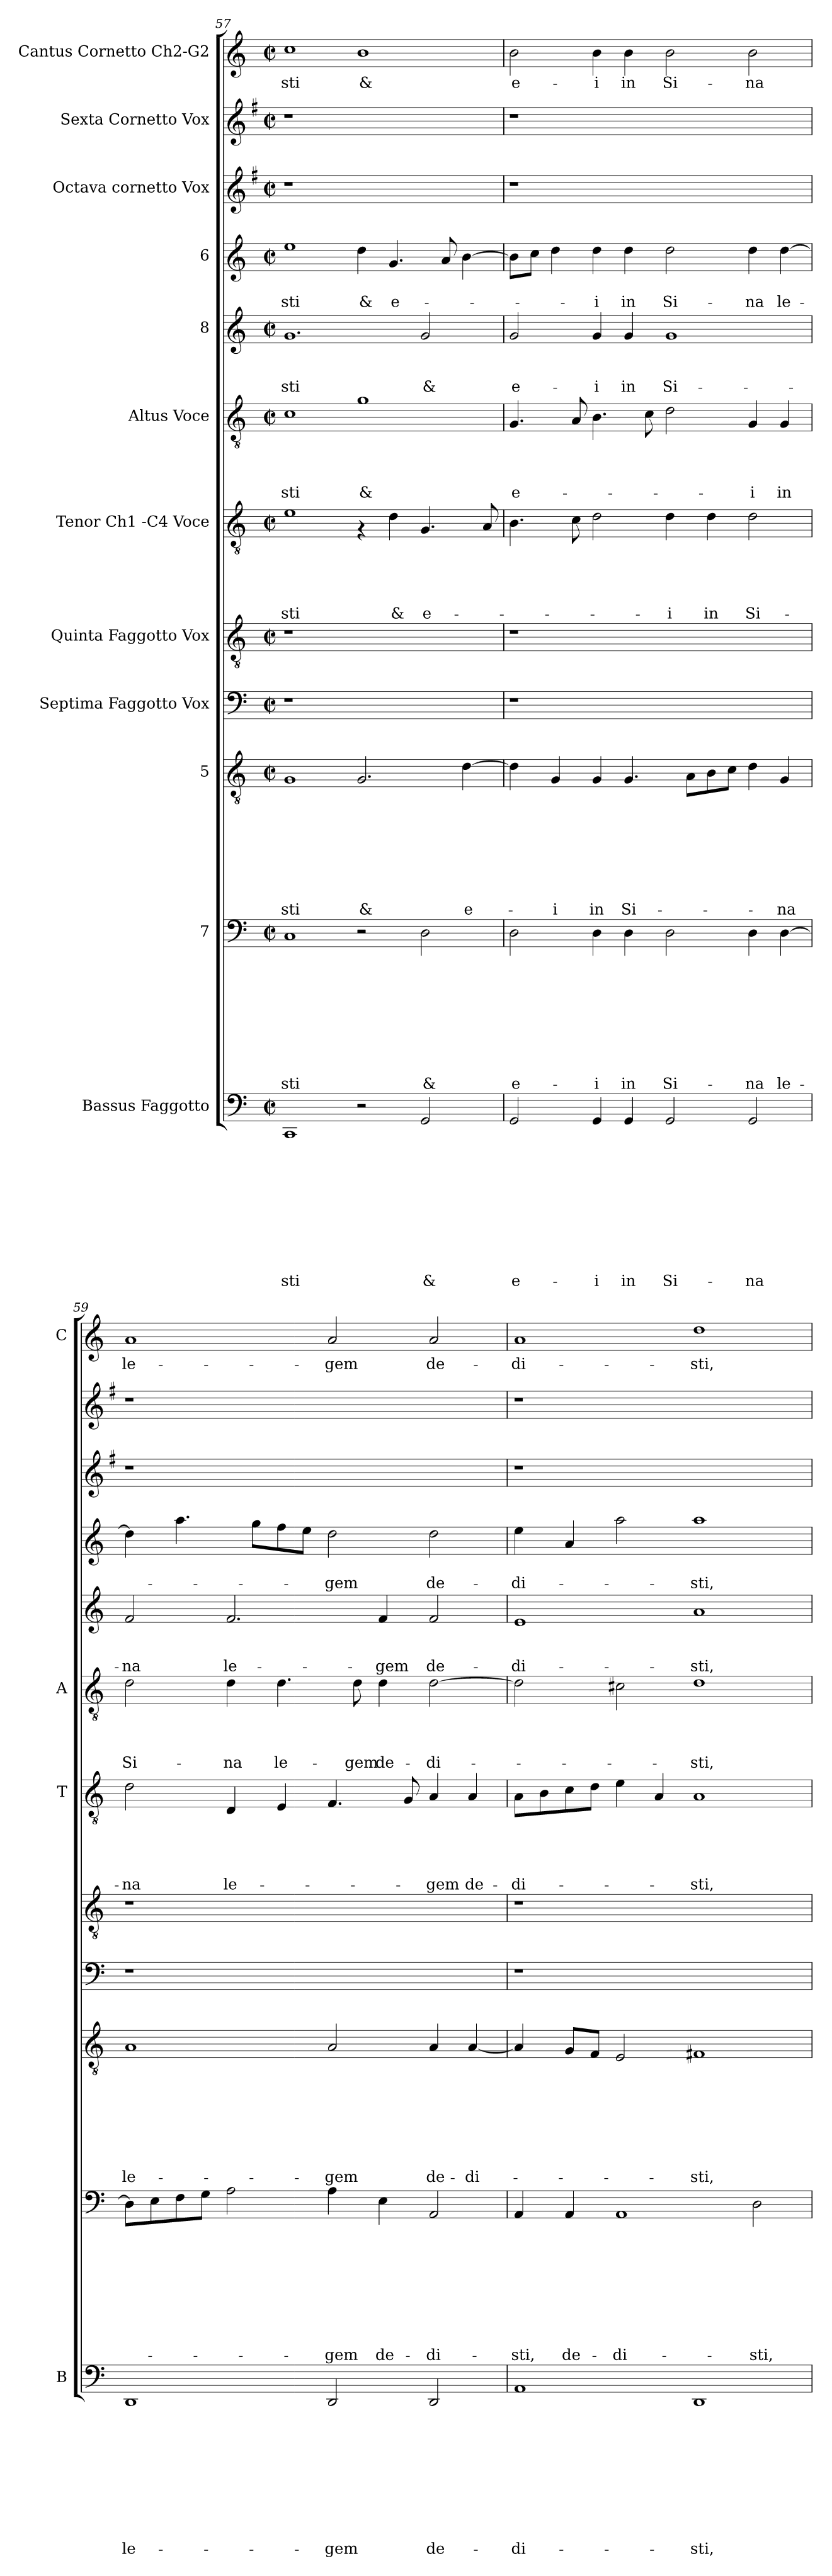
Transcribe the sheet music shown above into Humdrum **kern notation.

**kern	**text	**text	**text	**text	**text	**text	**text	**text	**text	**text	**kern	**text	**text	**text	**text	**text	**text	**text	**text	**text	**kern	**text	**text	**text	**text	**text	**text	**text	**text	**kern	**kern	**kern	**text	**text	**text	**text	**text	**kern	**text	**text	**text	**text	**kern	**text	**text	**text	**kern	**text	**text	**kern	**kern	**kern	**text
*part12	*part12	*part12	*part12	*part12	*part12	*part12	*part12	*part12	*part12	*part12	*part11	*part11	*part11	*part11	*part11	*part11	*part11	*part11	*part11	*part11	*part10	*part10	*part10	*part10	*part10	*part10	*part10	*part10	*part10	*part9	*part8	*part7	*part7	*part7	*part7	*part7	*part7	*part6	*part6	*part6	*part6	*part6	*part5	*part5	*part5	*part5	*part4	*part4	*part4	*part3	*part2	*part1	*part1
*staff12	*staff12	*staff12	*staff12	*staff12	*staff12	*staff12	*staff12	*staff12	*staff12	*staff12	*staff11	*staff11	*staff11	*staff11	*staff11	*staff11	*staff11	*staff11	*staff11	*staff11	*staff10	*staff10	*staff10	*staff10	*staff10	*staff10	*staff10	*staff10	*staff10	*staff9	*staff8	*staff7	*staff7	*staff7	*staff7	*staff7	*staff7	*staff6	*staff6	*staff6	*staff6	*staff6	*staff5	*staff5	*staff5	*staff5	*staff4	*staff4	*staff4	*staff3	*staff2	*staff1	*staff1
*I"Bassus Faggotto	*	*	*	*	*	*	*	*	*	*	*I"7	*	*	*	*	*	*	*	*	*	*I"5	*	*	*	*	*	*	*	*	*I"Septima Faggotto Vox	*I"Quinta Faggotto Vox	*I"Tenor Ch1 -C4 Voce	*	*	*	*	*	*I"Altus Voce	*	*	*	*	*I"8	*	*	*	*I"6	*	*	*I"Octava cornetto Vox	*I"Sexta Cornetto Vox	*I"Cantus Cornetto Ch2-G2	*
*I'B	*	*	*	*	*	*	*	*	*	*	*	*	*	*	*	*	*	*	*	*	*	*	*	*	*	*	*	*	*	*	*	*I'T	*	*	*	*	*	*I'A	*	*	*	*	*	*	*	*	*	*	*	*	*	*I'C	*
*clefF4	*	*	*	*	*	*	*	*	*	*	*clefF4	*	*	*	*	*	*	*	*	*	*clefGv2	*	*	*	*	*	*	*	*	*clefF4	*clefGv2	*clefGv2	*	*	*	*	*	*clefGv2	*	*	*	*	*clefG2	*	*	*	*clefG2	*	*	*clefG2	*clefG2	*clefG2	*
*	*	*	*	*	*	*	*	*	*	*	*	*	*	*	*	*	*	*	*	*	*	*	*	*	*	*	*	*	*	*	*	*	*	*	*	*	*	*	*	*	*	*	*	*	*	*	*	*	*	*ITrd4c7	*ITrd4c7	*	*
*k[]	*	*	*	*	*	*	*	*	*	*	*k[]	*	*	*	*	*	*	*	*	*	*k[]	*	*	*	*	*	*	*	*	*k[]	*k[]	*k[]	*	*	*	*	*	*k[]	*	*	*	*	*k[]	*	*	*	*k[]	*	*	*k[]	*k[]	*k[]	*
*C:	*	*	*	*	*	*	*	*	*	*	*C:	*	*	*	*	*	*	*	*	*	*C:	*	*	*	*	*	*	*	*	*C:	*C:	*C:	*	*	*	*	*	*C:	*	*	*	*	*C:	*	*	*	*C:	*	*	*C:	*C:	*C:	*
*M2/2	*	*	*	*	*	*	*	*	*	*	*M2/2	*	*	*	*	*	*	*	*	*	*M2/2	*	*	*	*	*	*	*	*	*M2/2	*M2/2	*M2/2	*	*	*	*	*	*M2/2	*	*	*	*	*M2/2	*	*	*	*M2/2	*	*	*M2/2	*M2/2	*M2/2	*
*met(c|)	*	*	*	*	*	*	*	*	*	*	*met(c|)	*	*	*	*	*	*	*	*	*	*met(c|)	*	*	*	*	*	*	*	*	*met(c|)	*met(c|)	*met(c|)	*	*	*	*	*	*met(c|)	*	*	*	*	*met(c|)	*	*	*	*met(c|)	*	*	*met(c|)	*met(c|)	*met(c|)	*
=57	=57	=57	=57	=57	=57	=57	=57	=57	=57	=57	=57	=57	=57	=57	=57	=57	=57	=57	=57	=57	=57	=57	=57	=57	=57	=57	=57	=57	=57	=57	=57	=57	=57	=57	=57	=57	=57	=57	=57	=57	=57	=57	=57	=57	=57	=57	=57	=57	=57	=57	=57	=57	=57
!	!	!	!	!	!	!	!	!	!	!LO:LY:b:rj	!	!	!	!	!	!	!	!	!	!LO:LY:b:rj	!	!	!	!	!	!	!	!	!LO:LY:b	!	!	!	!	!	!	!	!LO:LY:b	!	!	!	!	!LO:LY:b	!	!	!	!LO:LY:b	!	!	!LO:LY:b	!	!	!	!LO:LY:b
1CC	.	.	.	.	.	.	.	.	.	-sti	1C	.	.	.	.	.	.	.	.	-sti	1G	.	.	.	.	.	.	.	-sti	1r	1r	1e	.	.	.	.	-sti	1c	.	.	.	-sti	1.g	.	.	-sti	1ee	.	-sti	1r	1r	1cc	-sti
!	!	!	!	!	!	!	!	!	!	!	!	!	!	!	!	!	!	!	!	!	!	!	!	!	!	!	!	!	!LO:LY:b	!	!	!	!	!	!	!	!	!	!	!	!	!LO:LY:b	!	!	!	!	!	!	!LO:LY:b	!	!	!	!LO:LY:b
2r	.	.	.	.	.	.	.	.	.	.	2r	.	.	.	.	.	.	.	.	.	2.G/	.	.	.	.	.	.	.	&	1ryy	1ryy	4rF	.	.	.	.	.	1g	.	.	.	&	.	.	.	.	4dd\	.	&	1ryy	1ryy	1b	&
!	!	!	!	!	!	!	!	!	!	!	!	!	!	!	!	!	!	!	!	!	!	!	!	!	!	!	!	!	!	!	!	!	!	!	!	!	!LO:LY:b	!	!	!	!	!	!	!	!	!	!	!	!LO:LY:b	!	!	!	!
.	.	.	.	.	.	.	.	.	.	.	.	.	.	.	.	.	.	.	.	.	.	.	.	.	.	.	.	.	.	.	.	4d\	.	.	.	.	&	.	.	.	.	.	.	.	.	.	4.g/	.	e-	.	.	.	.
!	!	!	!	!	!	!	!	!	!	!LO:LY:b:rj	!	!	!	!	!	!	!	!	!	!LO:LY:b:rj	!	!	!	!	!	!	!	!	!	!	!	!	!	!	!	!	!LO:LY:b	!	!	!	!	!	!	!	!	!LO:LY:b	!	!	!	!	!	!	!
2GG/	.	.	.	.	.	.	.	.	.	&	2D\	.	.	.	.	.	.	.	.	&	.	.	.	.	.	.	.	.	.	.	.	4.G/	.	.	.	.	e-	.	.	.	.	.	2g/	.	.	&	.	.	.	.	.	.	.
.	.	.	.	.	.	.	.	.	.	.	.	.	.	.	.	.	.	.	.	.	.	.	.	.	.	.	.	.	.	.	.	.	.	.	.	.	.	.	.	.	.	.	.	.	.	.	8a/	.	.	.	.	.	.
!	!	!	!	!	!	!	!	!	!	!	!	!	!	!	!	!	!	!	!	!	!	!	!	!	!	!	!	!	!LO:LY:b	!	!	!	!	!	!	!	!	!	!	!	!	!	!	!	!	!	!	!	!	!	!	!	!
.	.	.	.	.	.	.	.	.	.	.	.	.	.	.	.	.	.	.	.	.	[>4d\	.	.	.	.	.	.	.	e-	.	.	.	.	.	.	.	.	.	.	.	.	.	.	.	.	.	[>4b\	.	.	.	.	.	.
.	.	.	.	.	.	.	.	.	.	.	.	.	.	.	.	.	.	.	.	.	.	.	.	.	.	.	.	.	.	.	.	8A/	.	.	.	.	.	.	.	.	.	.	.	.	.	.	.	.	.	.	.	.	.
=58	=58	=58	=58	=58	=58	=58	=58	=58	=58	=58	=58	=58	=58	=58	=58	=58	=58	=58	=58	=58	=58	=58	=58	=58	=58	=58	=58	=58	=58	=58	=58	=58	=58	=58	=58	=58	=58	=58	=58	=58	=58	=58	=58	=58	=58	=58	=58	=58	=58	=58	=58	=58	=58
!	!	!	!	!	!	!	!	!	!	!LO:LY:b:rj	!	!	!	!	!	!	!	!	!	!LO:LY:b:rj	!	!	!	!	!	!	!	!	!	!	!	!	!	!	!	!	!	!	!	!	!	!LO:LY:b	!	!	!	!LO:LY:b	!	!	!	!	!	!	!LO:LY:b
2GG/	.	.	.	.	.	.	.	.	.	e-	2D\	.	.	.	.	.	.	.	.	e-	4d\]	.	.	.	.	.	.	.	.	1r	1r	4.B\	.	.	.	.	.	4.G/	.	.	.	e-	2g/	.	.	e-	8b\L]	.	.	1r	1r	2b\	e-
.	.	.	.	.	.	.	.	.	.	.	.	.	.	.	.	.	.	.	.	.	.	.	.	.	.	.	.	.	.	.	.	.	.	.	.	.	.	.	.	.	.	.	.	.	.	.	8cc\J	.	.	.	.	.	.
!	!	!	!	!	!	!	!	!	!	!	!	!	!	!	!	!	!	!	!	!	!	!	!	!	!	!	!	!	!LO:LY:b	!	!	!	!	!	!	!	!	!	!	!	!	!	!	!	!	!	!	!	!	!	!	!	!
.	.	.	.	.	.	.	.	.	.	.	.	.	.	.	.	.	.	.	.	.	4G/	.	.	.	.	.	.	.	-i	.	.	.	.	.	.	.	.	.	.	.	.	.	.	.	.	.	4dd\	.	.	.	.	.	.
.	.	.	.	.	.	.	.	.	.	.	.	.	.	.	.	.	.	.	.	.	.	.	.	.	.	.	.	.	.	.	.	8c\	.	.	.	.	.	8A/	.	.	.	.	.	.	.	.	.	.	.	.	.	.	.
!	!	!	!	!	!	!	!	!	!	!LO:LY:b:rj	!	!	!	!	!	!	!	!	!	!LO:LY:b:rj	!	!	!	!	!	!	!	!	!LO:LY:b	!	!	!	!	!	!	!	!	!	!	!	!	!	!	!	!	!LO:LY:b	!	!	!LO:LY:b	!	!	!	!LO:LY:b
4GG/	.	.	.	.	.	.	.	.	.	-i	4D\	.	.	.	.	.	.	.	.	-i	4G/	.	.	.	.	.	.	.	in	.	.	2d\	.	.	.	.	.	4.B\	.	.	.	.	4g/	.	.	-i	4dd\	.	-i	.	.	4b\	-i
!	!	!	!	!	!	!	!	!	!	!LO:LY:b:rj	!	!	!	!	!	!	!	!	!	!LO:LY:b:rj	!	!	!	!	!	!	!	!	!LO:LY:b	!	!	!	!	!	!	!	!	!	!	!	!	!	!	!	!	!LO:LY:b	!	!	!LO:LY:b	!	!	!	!LO:LY:b
4GG/	.	.	.	.	.	.	.	.	.	in	4D\	.	.	.	.	.	.	.	.	in	4.G/	.	.	.	.	.	.	.	Si-	.	.	.	.	.	.	.	.	.	.	.	.	.	4g/	.	.	in	4dd\	.	in	.	.	4b\	in
.	.	.	.	.	.	.	.	.	.	.	.	.	.	.	.	.	.	.	.	.	.	.	.	.	.	.	.	.	.	.	.	.	.	.	.	.	.	8c\	.	.	.	.	.	.	.	.	.	.	.	.	.	.	.
!	!	!	!	!	!	!	!	!	!	!LO:LY:b:rj	!	!	!	!	!	!	!	!	!	!LO:LY:b:rj	!	!	!	!	!	!	!	!	!	!	!	!	!	!	!	!	!LO:LY:b	!	!	!	!	!	!	!	!	!LO:LY:b	!	!	!LO:LY:b	!	!	!	!LO:LY:b
2GG/	.	.	.	.	.	.	.	.	.	Si-	2D\	.	.	.	.	.	.	.	.	Si-	.	.	.	.	.	.	.	.	.	1ryy	1ryy	4d\	.	.	.	.	-i	2d\	.	.	.	.	1g	.	.	Si-	2dd\	.	Si-	1ryy	1ryy	2b\	Si-
.	.	.	.	.	.	.	.	.	.	.	.	.	.	.	.	.	.	.	.	.	8A\L	.	.	.	.	.	.	.	.	.	.	.	.	.	.	.	.	.	.	.	.	.	.	.	.	.	.	.	.	.	.	.	.
!	!	!	!	!	!	!	!	!	!	!	!	!	!	!	!	!	!	!	!	!	!	!	!	!	!	!	!	!	!	!	!	!	!	!	!	!	!LO:LY:b	!	!	!	!	!	!	!	!	!	!	!	!	!	!	!	!
.	.	.	.	.	.	.	.	.	.	.	.	.	.	.	.	.	.	.	.	.	8B\	.	.	.	.	.	.	.	.	.	.	4d\	.	.	.	.	in	.	.	.	.	.	.	.	.	.	.	.	.	.	.	.	.
.	.	.	.	.	.	.	.	.	.	.	.	.	.	.	.	.	.	.	.	.	8c\J	.	.	.	.	.	.	.	.	.	.	.	.	.	.	.	.	.	.	.	.	.	.	.	.	.	.	.	.	.	.	.	.
!	!	!	!	!	!	!	!	!	!	!LO:LY:b:rj	!	!	!	!	!	!	!	!	!	!LO:LY:b:rj	!	!	!	!	!	!	!	!	!	!	!	!	!	!	!	!	!LO:LY:b	!	!	!	!	!LO:LY:b	!	!	!	!	!	!	!LO:LY:b	!	!	!	!LO:LY:b
2GG/	.	.	.	.	.	.	.	.	.	-na	4D\	.	.	.	.	.	.	.	.	-na	4d\	.	.	.	.	.	.	.	.	.	.	2d\	.	.	.	.	Si-	4G/	.	.	.	-i	.	.	.	.	4dd\	.	-na	.	.	2b\	-na
!	!	!	!	!	!	!	!	!	!	!	!	!	!	!	!	!	!	!	!	!LO:LY:b:rj	!	!	!	!	!	!	!	!	!LO:LY:b	!	!	!	!	!	!	!	!	!	!	!	!	!LO:LY:b	!	!	!	!	!	!	!LO:LY:b	!	!	!	!
.	.	.	.	.	.	.	.	.	.	.	[>4D\	.	.	.	.	.	.	.	.	le-	4G/	.	.	.	.	.	.	.	-na	.	.	.	.	.	.	.	.	4G/	.	.	.	in	.	.	.	.	[>4dd\	.	le-	.	.	.	.
!!LO:PB:g=z
=59	=59	=59	=59	=59	=59	=59	=59	=59	=59	=59	=59	=59	=59	=59	=59	=59	=59	=59	=59	=59	=59	=59	=59	=59	=59	=59	=59	=59	=59	=59	=59	=59	=59	=59	=59	=59	=59	=59	=59	=59	=59	=59	=59	=59	=59	=59	=59	=59	=59	=59	=59	=59	=59
!	!	!	!	!	!	!	!	!	!	!LO:LY:b:rj	!	!	!	!	!	!	!	!	!	!	!	!	!	!	!	!	!	!	!LO:LY:b	!	!	!	!	!	!	!	!LO:LY:b	!	!	!	!	!LO:LY:b	!	!	!	!LO:LY:b	!	!	!	!	!	!	!LO:LY:b
1DD	.	.	.	.	.	.	.	.	.	le-	8D\L]	.	.	.	.	.	.	.	.	.	1A	.	.	.	.	.	.	.	le-	1r	1r	2d\	.	.	.	.	-na	2d\	.	.	.	Si-	2f/	.	.	-na	4dd\]	.	.	1r	1r	1a	le-
.	.	.	.	.	.	.	.	.	.	.	8E\	.	.	.	.	.	.	.	.	.	.	.	.	.	.	.	.	.	.	.	.	.	.	.	.	.	.	.	.	.	.	.	.	.	.	.	.	.	.	.	.	.	.
.	.	.	.	.	.	.	.	.	.	.	8F\	.	.	.	.	.	.	.	.	.	.	.	.	.	.	.	.	.	.	.	.	.	.	.	.	.	.	.	.	.	.	.	.	.	.	.	4.aa\	.	.	.	.	.	.
.	.	.	.	.	.	.	.	.	.	.	8G\J	.	.	.	.	.	.	.	.	.	.	.	.	.	.	.	.	.	.	.	.	.	.	.	.	.	.	.	.	.	.	.	.	.	.	.	.	.	.	.	.	.	.
!	!	!	!	!	!	!	!	!	!	!	!	!	!	!	!	!	!	!	!	!	!	!	!	!	!	!	!	!	!	!	!	!	!	!	!	!	!LO:LY:b	!	!	!	!	!LO:LY:b	!	!	!	!LO:LY:b	!	!	!	!	!	!	!
.	.	.	.	.	.	.	.	.	.	.	2A\	.	.	.	.	.	.	.	.	.	.	.	.	.	.	.	.	.	.	.	.	4D/	.	.	.	.	le-	4d\	.	.	.	-na	2.f/	.	.	le-	.	.	.	.	.	.	.
.	.	.	.	.	.	.	.	.	.	.	.	.	.	.	.	.	.	.	.	.	.	.	.	.	.	.	.	.	.	.	.	.	.	.	.	.	.	.	.	.	.	.	.	.	.	.	8gg\L	.	.	.	.	.	.
!	!	!	!	!	!	!	!	!	!	!	!	!	!	!	!	!	!	!	!	!	!	!	!	!	!	!	!	!	!	!	!	!	!	!	!	!	!	!	!	!	!	!LO:LY:b	!	!	!	!	!	!	!	!	!	!	!
.	.	.	.	.	.	.	.	.	.	.	.	.	.	.	.	.	.	.	.	.	.	.	.	.	.	.	.	.	.	.	.	4E/	.	.	.	.	.	4.d\	.	.	.	le-	.	.	.	.	8ff\	.	.	.	.	.	.
.	.	.	.	.	.	.	.	.	.	.	.	.	.	.	.	.	.	.	.	.	.	.	.	.	.	.	.	.	.	.	.	.	.	.	.	.	.	.	.	.	.	.	.	.	.	.	8ee\J	.	.	.	.	.	.
!	!	!	!	!	!	!	!	!	!	!LO:LY:b:rj	!	!	!	!	!	!	!	!	!	!LO:LY:b:rj	!	!	!	!	!	!	!	!	!LO:LY:b	!	!	!	!	!	!	!	!	!	!	!	!	!	!	!	!	!	!	!	!LO:LY:b	!	!	!	!LO:LY:b
2DD/	.	.	.	.	.	.	.	.	.	-gem	4A\	.	.	.	.	.	.	.	.	-gem	2A/	.	.	.	.	.	.	.	-gem	1ryy	1ryy	4.F/	.	.	.	.	.	.	.	.	.	.	.	.	.	.	2dd\	.	-gem	1ryy	1ryy	2a/	-gem
!	!	!	!	!	!	!	!	!	!	!	!	!	!	!	!	!	!	!	!	!	!	!	!	!	!	!	!	!	!	!	!	!	!	!	!	!	!	!	!	!	!	!LO:LY:b	!	!	!	!	!	!	!	!	!	!	!
.	.	.	.	.	.	.	.	.	.	.	.	.	.	.	.	.	.	.	.	.	.	.	.	.	.	.	.	.	.	.	.	.	.	.	.	.	.	8d\	.	.	.	-gem	.	.	.	.	.	.	.	.	.	.	.
!	!	!	!	!	!	!	!	!	!	!	!	!	!	!	!	!	!	!	!	!LO:LY:b:rj	!	!	!	!	!	!	!	!	!	!	!	!	!	!	!	!	!	!	!	!	!	!LO:LY:b	!	!	!	!LO:LY:b	!	!	!	!	!	!	!
.	.	.	.	.	.	.	.	.	.	.	4E\	.	.	.	.	.	.	.	.	de-	.	.	.	.	.	.	.	.	.	.	.	.	.	.	.	.	.	4d\	.	.	.	de-	4f/	.	.	-gem	.	.	.	.	.	.	.
.	.	.	.	.	.	.	.	.	.	.	.	.	.	.	.	.	.	.	.	.	.	.	.	.	.	.	.	.	.	.	.	8G/	.	.	.	.	.	.	.	.	.	.	.	.	.	.	.	.	.	.	.	.	.
!	!	!	!	!	!	!	!	!	!	!LO:LY:b:rj	!	!	!	!	!	!	!	!	!	!LO:LY:b:rj	!	!	!	!	!	!	!	!	!LO:LY:b	!	!	!	!	!	!	!	!LO:LY:b	!	!	!	!	!LO:LY:b	!	!	!	!LO:LY:b	!	!	!LO:LY:b	!	!	!	!LO:LY:b
2DD/	.	.	.	.	.	.	.	.	.	de-	2AA/	.	.	.	.	.	.	.	.	-di-	4A/	.	.	.	.	.	.	.	de-	.	.	4A/	.	.	.	.	-gem	[>2d\	.	.	.	-di-	2f/	.	.	de-	2dd\	.	de-	.	.	2a/	de-
!	!	!	!	!	!	!	!	!	!	!	!	!	!	!	!	!	!	!	!	!	!	!	!	!	!	!	!	!	!LO:LY:b	!	!	!	!	!	!	!	!LO:LY:b	!	!	!	!	!	!	!	!	!	!	!	!	!	!	!	!
.	.	.	.	.	.	.	.	.	.	.	.	.	.	.	.	.	.	.	.	.	[<4A/	.	.	.	.	.	.	.	-di-	.	.	4A/	.	.	.	.	de-	.	.	.	.	.	.	.	.	.	.	.	.	.	.	.	.
=60	=60	=60	=60	=60	=60	=60	=60	=60	=60	=60	=60	=60	=60	=60	=60	=60	=60	=60	=60	=60	=60	=60	=60	=60	=60	=60	=60	=60	=60	=60	=60	=60	=60	=60	=60	=60	=60	=60	=60	=60	=60	=60	=60	=60	=60	=60	=60	=60	=60	=60	=60	=60	=60
!	!	!	!	!	!	!	!	!	!	!LO:LY:b:rj	!	!	!	!	!	!	!	!	!	!LO:LY:b:rj	!	!	!	!	!	!	!	!	!	!	!	!	!	!	!	!	!LO:LY:b	!	!	!	!	!	!	!	!	!LO:LY:b	!	!	!LO:LY:b	!	!	!	!LO:LY:b
1AA	.	.	.	.	.	.	.	.	.	-di-	4AA/	.	.	.	.	.	.	.	.	-sti,	4A/]	.	.	.	.	.	.	.	.	1r	1r	8A\L	.	.	.	.	-di-	2d\]	.	.	.	.	1e	.	.	-di-	4ee\	.	-di-	1r	1r	1a	-di-
.	.	.	.	.	.	.	.	.	.	.	.	.	.	.	.	.	.	.	.	.	.	.	.	.	.	.	.	.	.	.	.	8B\	.	.	.	.	.	.	.	.	.	.	.	.	.	.	.	.	.	.	.	.	.
!	!	!	!	!	!	!	!	!	!	!	!	!	!	!	!	!	!	!	!	!LO:LY:b:rj	!	!	!	!	!	!	!	!	!	!	!	!	!	!	!	!	!	!	!	!	!	!	!	!	!	!	!	!	!	!	!	!	!
.	.	.	.	.	.	.	.	.	.	.	4AA/	.	.	.	.	.	.	.	.	de-	8G/L	.	.	.	.	.	.	.	.	.	.	8c\	.	.	.	.	.	.	.	.	.	.	.	.	.	.	4a/	.	.	.	.	.	.
.	.	.	.	.	.	.	.	.	.	.	.	.	.	.	.	.	.	.	.	.	8F/J	.	.	.	.	.	.	.	.	.	.	8d\J	.	.	.	.	.	.	.	.	.	.	.	.	.	.	.	.	.	.	.	.	.
!	!	!	!	!	!	!	!	!	!	!	!	!	!	!	!	!	!	!	!	!LO:LY:b:rj	!	!	!	!	!	!	!	!	!	!	!	!	!	!	!	!	!	!	!	!	!	!	!	!	!	!	!	!	!	!	!	!	!
.	.	.	.	.	.	.	.	.	.	.	1AA	.	.	.	.	.	.	.	.	-di-	2E/	.	.	.	.	.	.	.	.	.	.	4e\	.	.	.	.	.	2c#X\	.	.	.	.	.	.	.	.	2aa\	.	.	.	.	.	.
.	.	.	.	.	.	.	.	.	.	.	.	.	.	.	.	.	.	.	.	.	.	.	.	.	.	.	.	.	.	.	.	4A/	.	.	.	.	.	.	.	.	.	.	.	.	.	.	.	.	.	.	.	.	.
!	!	!	!	!	!	!	!	!	!	!LO:LY:b:rj	!	!	!	!	!	!	!	!	!	!	!	!	!	!	!	!	!	!	!LO:LY:b	!	!	!	!	!	!	!	!LO:LY:b	!	!	!	!	!LO:LY:b	!	!	!	!LO:LY:b	!	!	!LO:LY:b	!	!	!	!LO:LY:b
1DD	.	.	.	.	.	.	.	.	.	-sti,	.	.	.	.	.	.	.	.	.	.	1F#X	.	.	.	.	.	.	.	-sti,	1ryy	1ryy	1A	.	.	.	.	-sti,	1d	.	.	.	-sti,	1a	.	.	-sti,	1aa	.	-sti,	1ryy	1ryy	1dd	-sti,
!	!	!	!	!	!	!	!	!	!	!	!	!	!	!	!	!	!	!	!	!LO:LY:b:rj	!	!	!	!	!	!	!	!	!	!	!	!	!	!	!	!	!	!	!	!	!	!	!	!	!	!	!	!	!	!	!	!	!
.	.	.	.	.	.	.	.	.	.	.	2D\	.	.	.	.	.	.	.	.	-sti,	.	.	.	.	.	.	.	.	.	.	.	.	.	.	.	.	.	.	.	.	.	.	.	.	.	.	.	.	.	.	.	.	.
=	=	=	=	=	=	=	=	=	=	=	=	=	=	=	=	=	=	=	=	=	=	=	=	=	=	=	=	=	=	=	=	=	=	=	=	=	=	=	=	=	=	=	=	=	=	=	=	=	=	=	=	=	=
*-	*-	*-	*-	*-	*-	*-	*-	*-	*-	*-	*-	*-	*-	*-	*-	*-	*-	*-	*-	*-	*-	*-	*-	*-	*-	*-	*-	*-	*-	*-	*-	*-	*-	*-	*-	*-	*-	*-	*-	*-	*-	*-	*-	*-	*-	*-	*-	*-	*-	*-	*-	*-	*-
